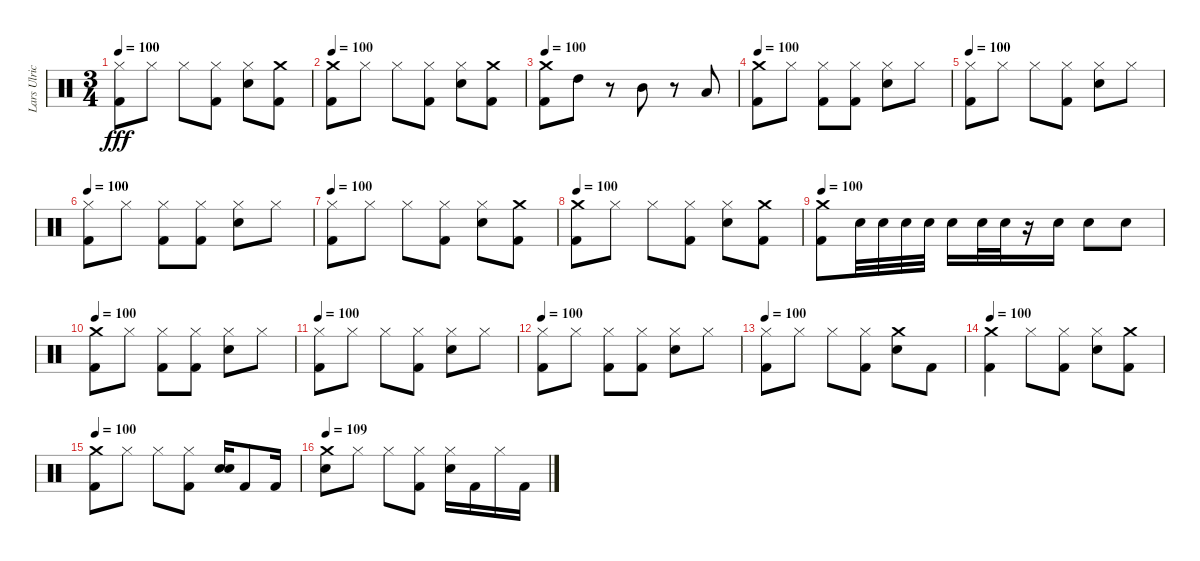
\track ("Lars Ulrich" "Lars Ulric") {instrument percussion}
\staff {score}
\articulation defaults
\ts (3 4)
\tempo 100
\clef neutral
\ks c
("Hi-Hat (closed)" "Kick (hit) 2").8{dy fff} "Hi-Hat (closed)".8 "Hi-Hat (closed)".8 ("Kick (hit) 2" "Hi-Hat (closed)").8 ("Hi-Hat (closed)" "Snare (hit) 2").8 ("Crash medium (hit)" "Kick (hit) 2").8 |
\tempo 100
("Kick (hit) 2" "Crash medium (hit)").8 "Hi-Hat (closed)".8 "Hi-Hat (closed)".8 ("Kick (hit) 2" "Hi-Hat (closed)").8 ("Snare (hit) 2" "Hi-Hat (closed)").8 ("Kick (hit) 2" "Crash medium (hit)").8 |
\tempo 100
("Crash medium (hit)" "Kick (hit) 2").8 "High Tom (hit)".8{balance 16} r.8 "Mid Tom (hit)".8{balance 8} r.8 "Low Tom (hit)".8{balance 0} |
\tempo 100
("Crash medium (hit)" "Kick (hit) 2").8 "Hi-Hat (closed)".8 ("Kick (hit) 2" "Hi-Hat (closed)").8 ("Kick (hit) 2" "Hi-Hat (closed)").8 ("Snare (hit) 2" "Hi-Hat (closed)").8 "Hi-Hat (closed)".8 |
\tempo 100
("Hi-Hat (closed)" "Kick (hit) 2").8 "Hi-Hat (closed)".8 "Hi-Hat (closed)".8 ("Kick (hit) 2" "Hi-Hat (closed)").8 ("Hi-Hat (closed)" "Snare (hit) 2").8 "Hi-Hat (closed)".8 |
\tempo 100
("Hi-Hat (closed)" "Kick (hit) 2").8 "Hi-Hat (closed)".8 ("Kick (hit) 2" "Hi-Hat (closed)").8 ("Kick (hit) 2" "Hi-Hat (closed)").8 ("Hi-Hat (closed)" "Snare (hit) 2").8 "Hi-Hat (closed)".8 |
\tempo 100
("Hi-Hat (closed)" "Kick (hit) 2").8 "Hi-Hat (closed)".8 "Hi-Hat (closed)".8 ("Kick (hit) 2" "Hi-Hat (closed)").8 ("Hi-Hat (closed)" "Snare (hit) 2").8 ("Crash medium (hit)" "Kick (hit) 2").8 |
\tempo 100
("Kick (hit) 2" "Crash medium (hit)").8 "Hi-Hat (closed)".8 "Hi-Hat (closed)".8 ("Kick (hit) 2" "Hi-Hat (closed)").8 ("Snare (hit) 2" "Hi-Hat (closed)").8 ("Kick (hit) 2" "Crash medium (hit)").8 |
\tempo 100
("Kick (hit) 2" "Crash medium (hit)").8 "Snare (hit) 2".32 "Snare (hit) 2".32 "Snare (hit) 2".32 "Snare (hit) 2".32 "Snare (hit) 2".16 "Snare (hit) 2".32 "Snare (hit) 2".32 r.16 "Snare (hit) 2".16 "Snare (hit) 2".8 "Snare (hit) 2".8 |
\tempo 100
("Crash medium (hit)" "Kick (hit) 2").8 "Hi-Hat (closed)".8 ("Kick (hit) 2" "Hi-Hat (closed)").8 ("Kick (hit) 2" "Hi-Hat (closed)").8 ("Snare (hit) 2" "Hi-Hat (closed)").8 "Hi-Hat (closed)".8 |
\tempo 100
("Hi-Hat (closed)" "Kick (hit) 2").8 "Hi-Hat (closed)".8 "Hi-Hat (closed)".8 ("Kick (hit) 2" "Hi-Hat (closed)").8 ("Hi-Hat (closed)" "Snare (hit) 2").8 "Hi-Hat (closed)".8 |
\tempo 100
("Hi-Hat (closed)" "Kick (hit) 2").8 "Hi-Hat (closed)".8 ("Kick (hit) 2" "Hi-Hat (closed)").8 ("Kick (hit) 2" "Hi-Hat (closed)").8 ("Hi-Hat (closed)" "Snare (hit) 2").8 "Hi-Hat (closed)".8 |
\tempo 100
("Kick (hit) 2" "Hi-Hat (closed)").8 "Hi-Hat (closed)".8 "Hi-Hat (closed)".8 ("Kick (hit) 2" "Hi-Hat (closed)").8 ("Snare (hit) 2" "Crash medium (hit)").8 "Kick (hit) 2".8 |
\tempo 100
("Kick (hit) 2" "Crash medium (hit)").4 "Hi-Hat (closed)".8 ("Kick (hit) 2" "Hi-Hat (closed)").8 ("Hi-Hat (closed)" "Snare (hit) 2").8 ("Kick (hit) 2" "Crash medium (hit)").8 |
\tempo 100
("Kick (hit) 2" "Crash medium (hit)").8 "Hi-Hat (closed)".8 "Hi-Hat (closed)".8 ("Kick (hit) 2" "Hi-Hat (closed)").8 ("Snare (hit) 2" "Snare (hit) 2").16 "Kick (hit) 2".8 "Kick (hit) 2".16 |
\tempo 109
("Snare (hit) 2" "Crash medium (hit)").8 "Hi-Hat (closed)".8 "Hi-Hat (closed)".8 ("Kick (hit) 2" "Hi-Hat (closed)").8 ("Snare (hit) 2" "Hi-Hat (closed)").16 "Kick (hit) 2".16 "Hi-Hat (closed)".16 "Kick (hit) 2".16
